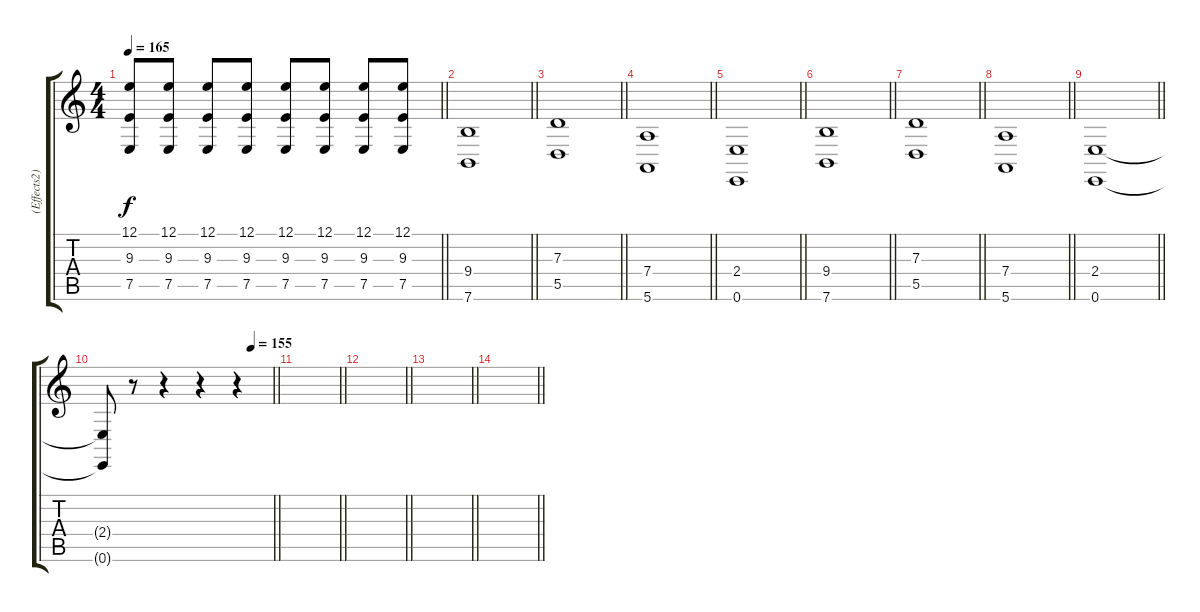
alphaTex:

\track ("(Effects2)" "(Effects2)") {instrument stringensemble1}
\staff {score tabs}
\tuning (E4 B3 G3 D3 A2 E2) {hide}
\ts (4 4)
\tempo 165
\clef g2
\barLineRight lightlight
\ks c
(12.1 9.3 7.5).8{dy f} (12.1 9.3 7.5).8 (12.1 9.3 7.5).8 (12.1 9.3 7.5).8 (12.1 9.3 7.5).8 (12.1 9.3 7.5).8 (12.1 9.3 7.5).8 (12.1 9.3 7.5).8 |
\barLineRight lightlight
(9.4 7.6).1 |
\barLineRight lightlight
(7.3 5.5).1 |
\barLineRight lightlight
(7.4 5.6).1 |
\barLineRight lightlight
(2.4 0.6).1 |
\barLineRight lightlight
(9.4 7.6).1 |
\barLineRight lightlight
(7.3 5.5).1 |
\barLineRight lightlight
(7.4 5.6).1 |
\barLineRight lightlight
(2.4 0.6).1 |
\tempo (155 0.875)
\barLineRight lightlight
(2.4{t} 0.6{t}).8 r.8 r.4 r.4 r.4 |
\barLineRight lightlight
|
\barLineRight lightlight
|
\barLineRight lightlight
|
\barLineRight lightlight
